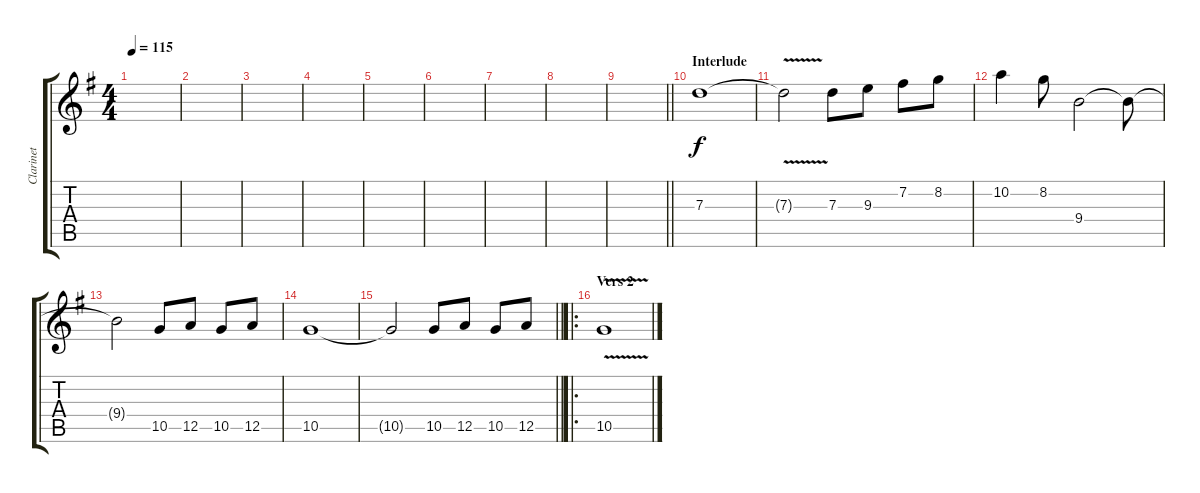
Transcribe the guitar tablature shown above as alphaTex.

\track ("Clarinet" "Clarinet") {instrument clarinet}
\staff {score tabs}
\tuning (E5 B4 G4 D4 A3 E3) {hide}
\ts (4 4)
\tempo 115
\clef g2
\ks eminor
|
|
|
|
|
|
|
|
\barLineRight lightlight
|
\section ("" "Interlude")
7.3.1 |
7.3{v t}.2 7.3.8 9.3.8 7.2.8 8.2.8 |
10.2.4 8.2.8 9.4.2 9.4{t}.8 |
9.4{t}.2 10.5.8 12.5.8 10.5.8 12.5.8 |
10.5.1 |
\barLineRight lightlight
10.5{t}.2 10.5.8 12.5.8 10.5.8 12.5.8 |
\ro
\section ("" "Vers 2")
10.5{v}.1
